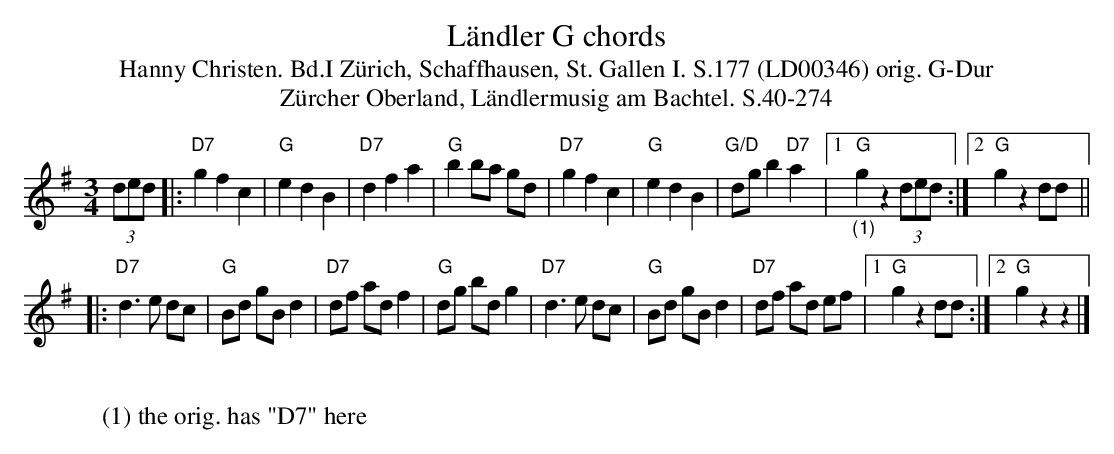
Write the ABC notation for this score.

X:1
T: L\"andler G chords
T:Hanny Christen. Bd.I Zürich, Schaffhausen, St. Gallen I. S.177 (LD00346) orig. G-Dur
T: Z\"urcher Oberland, L\"andlermusig am Bachtel. S.40-274
M:3/4
L:1/8
K:G %%MIDI gchordon
(3ded |: "D7"g2f2c2 | "G"e2d2B2 | "D7"d2f2a2 | "G"b2ba gd | "D7"g2f2c2 | "G"e2d2B2 | "G/D"dg b2"D7"a2 |1"_(1)""G"g2z2 (3ded :|2 "G"g2z2dd ||
|: "D7"d3e dc | "G"Bd gBd2 | "D7"df adf2 | "G"dg bdg2 | "D7"d3e dc | "G"Bd gBd2 | "D7"df ad ef |1 "G"g2z2dd :|2 "G"g2z2z2 |]
W:
W: (1) the orig. has "D7" here
